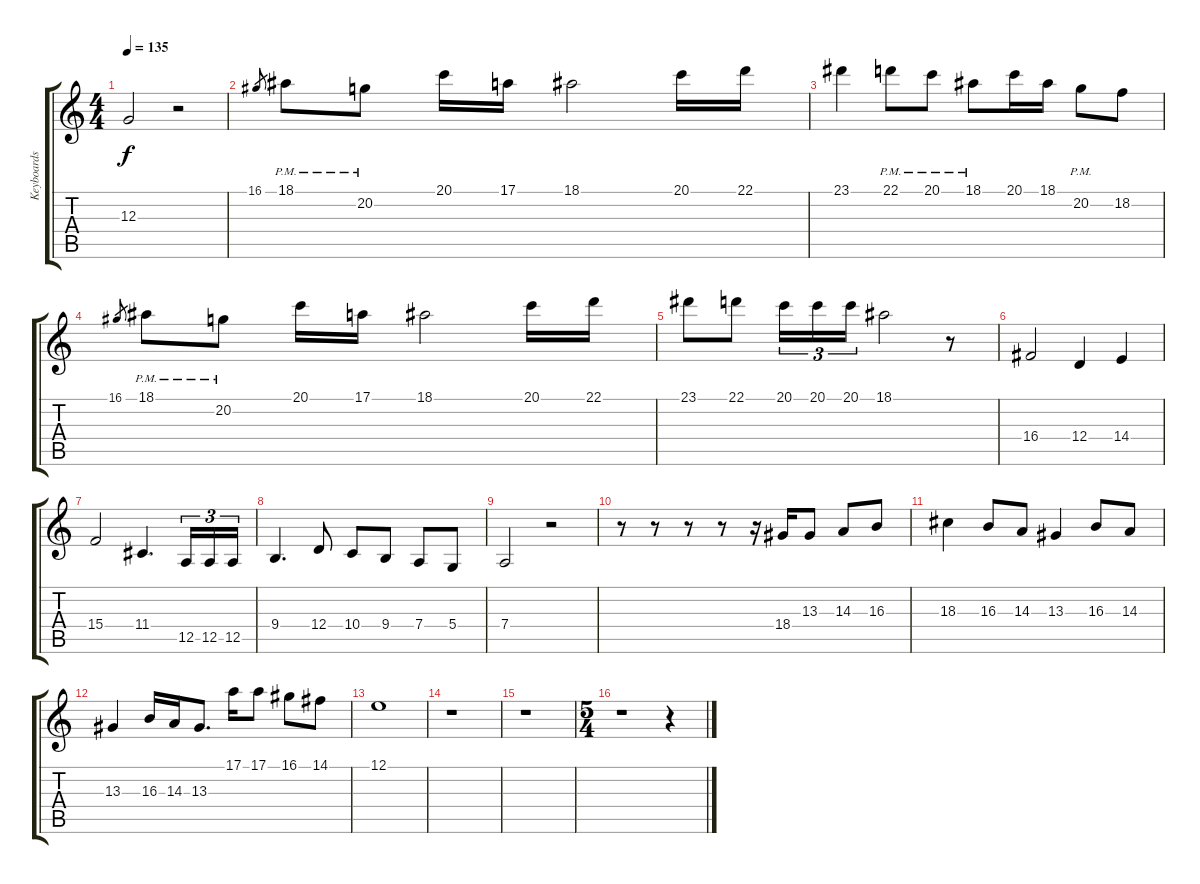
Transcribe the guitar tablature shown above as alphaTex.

\track ("Keyboards" "Keyboards") {instrument flute}
\staff {score tabs}
\tuning (E4 B3 G3 D3 A2 E2) {hide}
\ts (4 4)
\tempo 135
\clef g2
\ks c
12.3.2{dy f} r.2 |
16.1.8{gr} 18.1{pm}.8 20.2{pm}.8 20.1.16 17.1.16 18.1.2 20.1.16 22.1.16 |
23.1.4 22.1{pm}.8 20.1{pm}.8 18.1{pm}.8 20.1.16 18.1.16 20.2{pm}.8 18.2.8 |
16.1.8{gr} 18.1{pm}.8 20.2{pm}.8 20.1.16 17.1.16 18.1.2 20.1.16 22.1.16 |
23.1.8 22.1.8 20.1.16{tu (3 2)} 20.1.16{tu (3 2)} 20.1.16{tu (3 2)} 18.1.2 r.8 |
16.4.2 12.4.4 14.4.4 |
15.4.2 11.4.4{d} 12.5.16{tu (3 2)} 12.5.16{tu (3 2)} 12.5.16{tu (3 2)} |
9.4.4{d} 12.4.8 10.4.8 9.4.8 7.4.8 5.4.8 |
7.4.2 r.2 |
r.8 r.8 r.8 r.8 r.16 18.4.16 13.3.8 14.3.8 16.3.8 |
18.3.4 16.3.8 14.3.8 13.3.4 16.3.8 14.3.8 |
13.3.4 16.3.16 14.3.16 13.3.8{d} 17.1.16 17.1.8 16.1.8 14.1.8 |
12.1.1 |
r.1 |
r.1 |
\ts (5 4)
r.1 r.4
